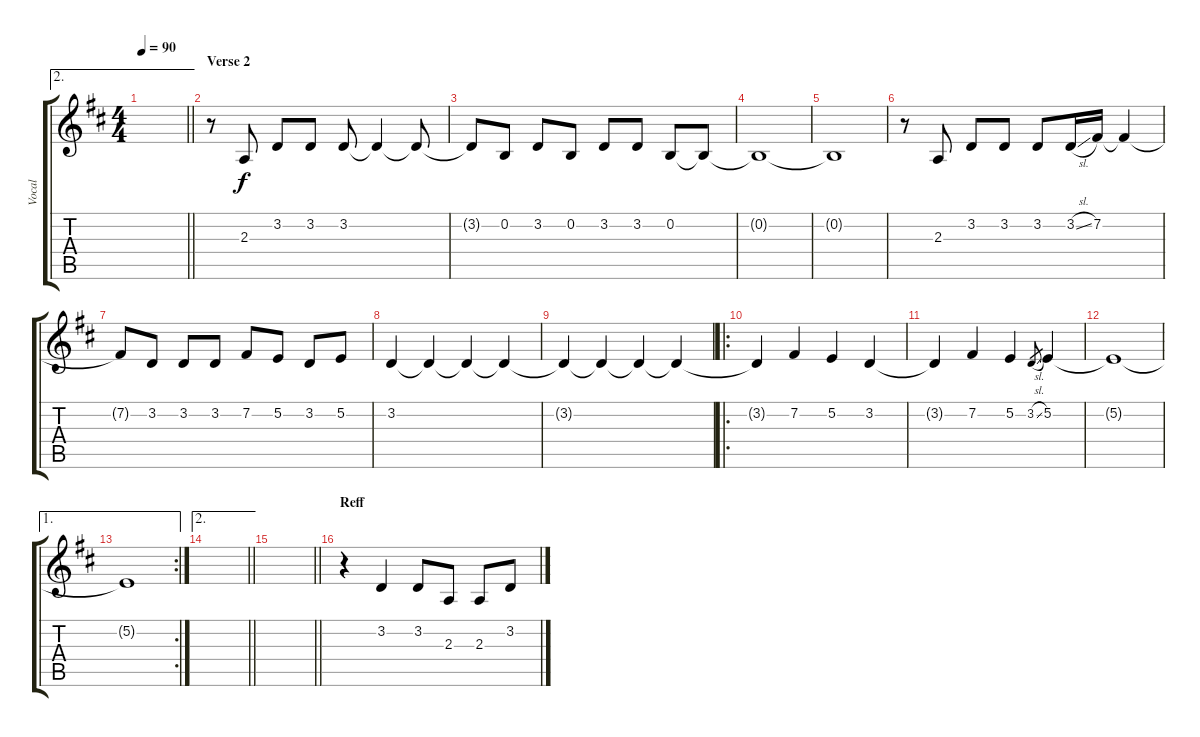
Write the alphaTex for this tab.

\track ("Vocal" "Vocal") {instrument flute}
\staff {score tabs}
\tuning (E4 B3 G3 D3 A2 E2) {hide}
\ae 2
\ts (4 4)
\tempo 90
\clef g2
\barLineRight lightlight
\ks d
|
\section ("" "Verse 2")
r.8 2.3.8 3.2.8 3.2.8 3.2.8 3.2{t}.4 3.2{t}.8 |
3.2{t}.8 0.2.8 3.2.8 0.2.8 3.2.8 3.2.8 0.2.8 0.2{t}.8 |
0.2{t}.1 |
0.2{t}.1 |
r.8 2.3.8 3.2.8 3.2.8 3.2.8 3.2{sl}.16 7.2.16 7.2{t}.4 |
7.2{t}.8 3.2.8 3.2.8 3.2.8 7.2.8 5.2.8 3.2.8 5.2.8 |
3.2.4 3.2{t}.4 3.2{t}.4 3.2{t}.4 |
3.2{t}.4 3.2{t}.4 3.2{t}.4 3.2{t}.4 |
\ro
3.2{t}.4 7.2.4 5.2.4 3.2.4 |
3.2{t}.4 7.2.4 5.2.4 3.2{sl}.8{gr} 5.2.4 |
5.2{t}.1 |
\ae 1
\rc 2
5.2{t}.1 |
\ae 2
\barLineRight lightlight
|
\barLineRight lightlight
|
\section ("" "Reff")
r.4 3.2.4 3.2.8 2.3.8 2.3.8 3.2.8
